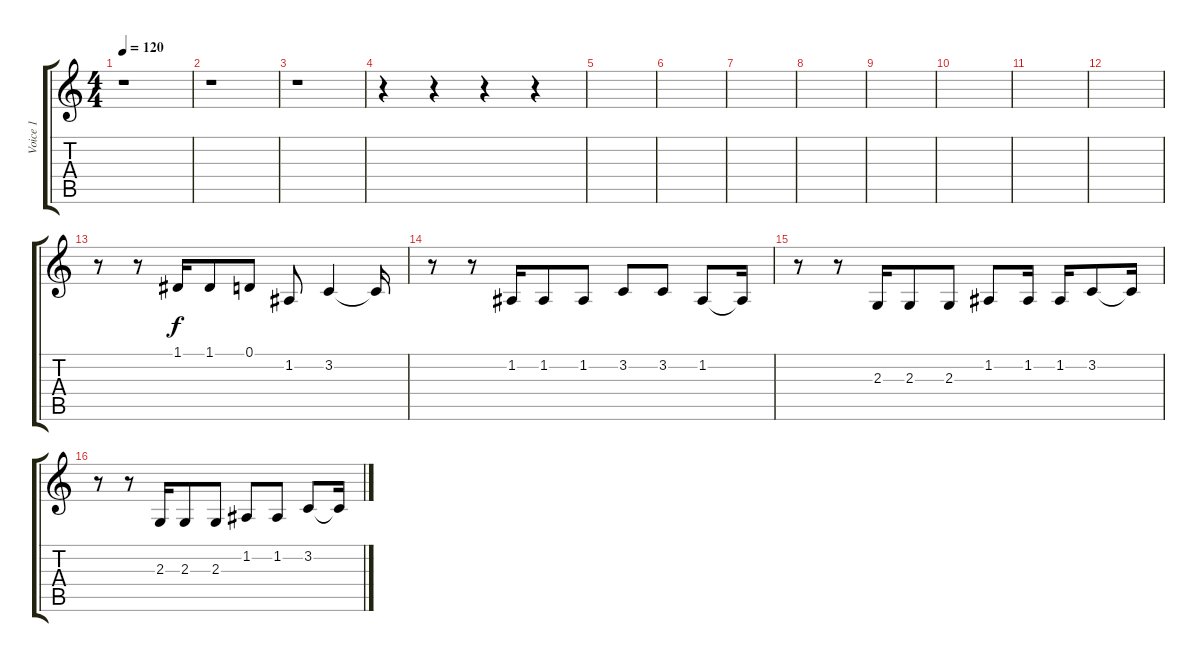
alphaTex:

\track ("Voice 1" "Voice 1") {instrument violin}
\staff {score tabs}
\tuning (D4 A3 F3 C3 G2 C2) {hide}
\ts (4 4)
\tempo 120
\clef g2
\ks c
r.1{dy f instrument violin} |
r.1 |
r.1 |
r.4 r.4 r.4 r.4 |
|
|
|
|
|
|
|
|
r.8 r.8 1.1.16 1.1.8 0.1.8 1.2.8 3.2.4 3.2{t}.16 |
r.8 r.8 1.2.16 1.2.8 1.2.8 3.2.8 3.2.8 1.2.8 1.2{t}.16 |
r.8 r.8 2.3.16 2.3.8 2.3.8 1.2.8 1.2.16 1.2.16 3.2.8 3.2{t}.16 |
r.8 r.8 2.3.16 2.3.8 2.3.8 1.2.8 1.2.8 3.2.8 3.2{t}.16
